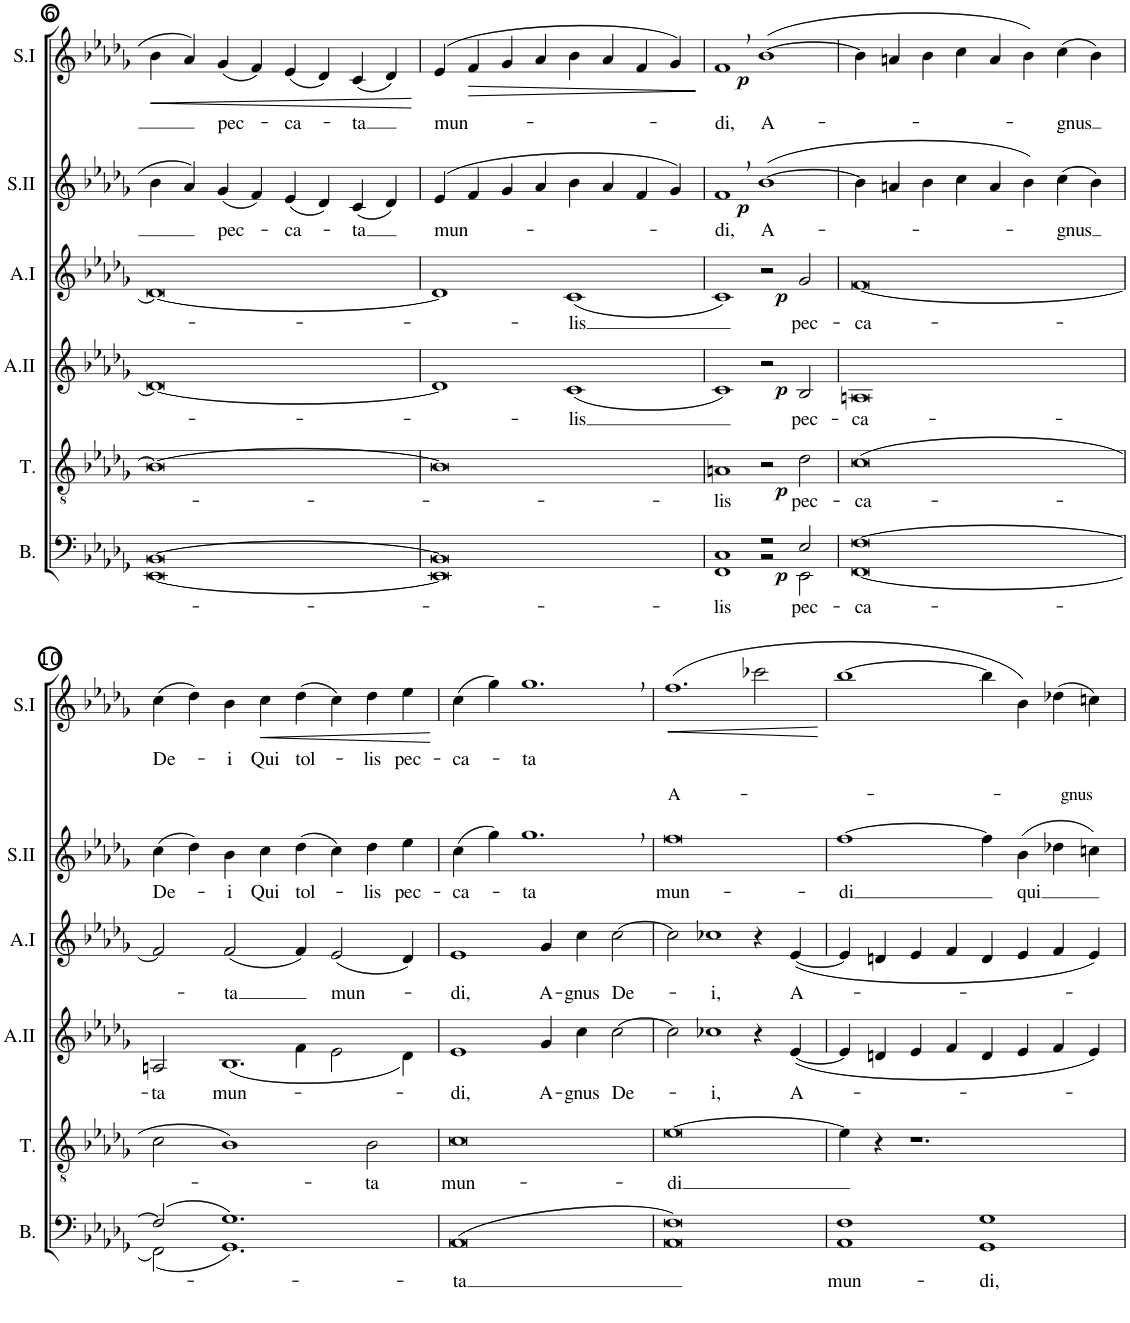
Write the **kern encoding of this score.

**kern	**text	**dynam	**kern	**text	**dynam	**kern	**text	**dynam	**kern	**text	**dynam	**kern	**text	**dynam	**kern	**text	**text	**dynam
*part6	*part6	*part6	*part5	*part5	*part5	*part4	*part4	*part4	*part3	*part3	*part3	*part2	*part2	*part2	*part1	*part1	*part1	*part1
*staff6	*staff6	*staff6	*staff5	*staff5	*staff5	*staff4	*staff4	*staff4	*staff3	*staff3	*staff3	*staff2	*staff2	*staff2	*staff1	*staff1	*staff1	*staff1
*I"Bass	*	*	*I"Tenor	*	*	*I"Alto II	*	*	*I"Alto I	*	*	*I"Soprano II	*	*	*I"Soprano I	*	*	*
*I'B.	*	*	*I'T.	*	*	*I'A.II	*	*	*I'A.I	*	*	*I'S.II	*	*	*I'S.I	*	*	*
!!LO:PB:g=z
*clefF4	*	*	*clefGv2	*	*	*clefG2	*	*	*clefG2	*	*	*clefG2	*	*	*clefG2	*	*	*
*k[b-e-a-d-g-]	*	*	*k[b-e-a-d-g-]	*	*	*k[b-e-a-d-g-]	*	*	*k[b-e-a-d-g-]	*	*	*k[b-e-a-d-g-]	*	*	*k[b-e-a-d-g-]	*	*	*
*M4/2	*	*	*M4/2	*	*	*M4/2	*	*	*M4/2	*	*	*M4/2	*	*	*M4/2	*	*	*
=6	=6	=6	=6	=6	=6	=6	=6	=6	=6	=6	=6	=6	=6	=6	=6	=6	=6	=6
*^	*	*	*	*	*	*	*	*	*	*	*	*	*	*	*	*	*	*
!	!	!	!	!	!	!	!	!	!	!	!	!	!	!	!	!	!	!	!LO:HP:b
[0BB-	[0EE-	.	.	0B-_	.	.	0d-_	.	.	0d-_	.	.	4b-\	.	.	4b-\	.	.	<
.	.	.	.	.	.	.	.	.	.	.	.	.	4a-/	.	.	4a-/	.	.	.
!	!	!	!	!	!	!	!	!	!	!	!	!	!	!LO:LY:b	!	!	!LO:LY:b	!	!
.	.	.	.	.	.	.	.	.	.	.	.	.	(4g-/	pec-	.	(4g-/	pec-	.	.
.	.	.	.	.	.	.	.	.	.	.	.	.	4f/)	.	.	4f/)	.	.	.
!	!	!	!	!	!	!	!	!	!	!	!	!	!	!LO:LY:b	!	!	!LO:LY:b	!	!
.	.	.	.	.	.	.	.	.	.	.	.	.	(4e-/	-ca-	.	(4e-/	-ca-	.	.
.	.	.	.	.	.	.	.	.	.	.	.	.	4d-/)	.	.	4d-/)	.	.	.
!	!	!	!	!	!	!	!	!	!	!	!	!	!	!LO:LY:b	!	!	!LO:LY:b	!	!
.	.	.	.	.	.	.	.	.	.	.	.	.	(4c/	-ta	.	(4c/	-ta	.	.
.	.	.	.	.	.	.	.	.	.	.	.	.	4d-/)	.	.	4d-/)	.	.	.
*v	*v	*	*	*	*	*	*	*	*	*	*	*	*	*	*	*	*	*	*
.	.	.	.	.	.	.	.	.	.	.	.	.	.	.	.	.	.	[
=7	=7	=7	=7	=7	=7	=7	=7	=7	=7	=7	=7	=7	=7	=7	=7	=7	=7	=7
*^	*	*	*	*	*	*	*	*	*	*	*	*	*	*	*	*	*	*
!	!	!	!	!	!	!	!	!	!	!	!	!	!	!LO:LY:b	!	!	!LO:LY:b	!	!
0BB-]	0EE-]	.	.	0B-]	.	.	1d-]	.	.	1d-]	.	.	(4e-/	mun-	.	(4e-/	mun-	.	.
!	!	!	!	!	!	!	!	!	!	!	!	!	!	!	!	!	!	!	!LO:HP:b
.	.	.	.	.	.	.	.	.	.	.	.	.	4f/	.	.	4f/	.	.	>
.	.	.	.	.	.	.	.	.	.	.	.	.	4g-/	.	.	4g-/	.	.	.
.	.	.	.	.	.	.	.	.	.	.	.	.	4a-/	.	.	4a-/	.	.	.
!	!	!	!	!	!	!	!	!LO:LY:b	!	!	!LO:LY:b	!	!	!	!	!	!	!	!
.	.	.	.	.	.	.	(1c	-lis	.	(1c	-lis	.	4b-\	.	.	4b-\	.	.	.
.	.	.	.	.	.	.	.	.	.	.	.	.	4a-/	.	.	4a-/	.	.	.
.	.	.	.	.	.	.	.	.	.	.	.	.	4f/	.	.	4f/	.	.	.
.	.	.	.	.	.	.	.	.	.	.	.	.	4g-/)	.	.	4g-/)	.	.	.
*v	*v	*	*	*	*	*	*	*	*	*	*	*	*	*	*	*	*	*	*
.	.	.	.	.	.	.	.	.	.	.	.	.	.	.	.	.	.	]
=8	=8	=8	=8	=8	=8	=8	=8	=8	=8	=8	=8	=8	=8	=8	=8	=8	=8	=8
!	!LO:LY:b	!	!	!LO:LY:b	!	!	!	!	!	!	!	!	!LO:LY:b	!	!	!LO:LY:b	!	!
*^	*	*	*	*	*	*	*	*	*	*	*	*	*	*	*	*	*	*
1C	1FF	-lis	.	1An	-lis	.	1c)	.	.	1c)	.	.	1f,	-di,	.	1f,	-di,	.	.
!	!	!	!	!	!	!	!	!	!	!	!	!	!	!LO:LY:b	!LO:DY:b	!	!LO:LY:b	!	!LO:DY:b
2r	2r	.	.	2r	.	.	2r	.	.	2r	.	.	([1b-	A-	p	([1b-	A-	.	p
!	!	!LO:LY:b	!LO:DY:b	!	!LO:LY:b	!LO:DY:b	!	!LO:LY:b	!LO:DY:b	!	!LO:LY:b	!LO:DY:b	!	!	!	!	!	!	!
2E-/	2EE-\	pec-	p	2d-\	pec-	p	2B-/	pec-	p	2g-/	pec-	p	.	.	.	.	.	.	.
=9	=9	=9	=9	=9	=9	=9	=9	=9	=9	=9	=9	=9	=9	=9	=9	=9	=9	=9	=9
!	!	!LO:LY:b	!	!	!LO:LY:b	!	!	!LO:LY:b	!	!	!LO:LY:b	!	!	!	!	!	!	!	!
[0F	[0FF	-ca-	.	(0c	-ca-	.	0An	-ca-	.	[0f	-ca-	.	4b-\]	.	.	4b-\]	.	.	.
.	.	.	.	.	.	.	.	.	.	.	.	.	4an/	.	.	4an/	.	.	.
.	.	.	.	.	.	.	.	.	.	.	.	.	4b-\	.	.	4b-\	.	.	.
.	.	.	.	.	.	.	.	.	.	.	.	.	4cc\	.	.	4cc\	.	.	.
.	.	.	.	.	.	.	.	.	.	.	.	.	4a/	.	.	4a/	.	.	.
.	.	.	.	.	.	.	.	.	.	.	.	.	4b-\)	.	.	4b-\)	.	.	.
!	!	!	!	!	!	!	!	!	!	!	!	!	!	!LO:LY:b	!	!	!LO:LY:b	!	!
.	.	.	.	.	.	.	.	.	.	.	.	.	(4cc\	-gnus	.	(4cc\	-gnus	.	.
.	.	.	.	.	.	.	.	.	.	.	.	.	4b-\)	.	.	4b-\)	.	.	.
!!LO:LB:g=z
=10	=10	=10	=10	=10	=10	=10	=10	=10	=10	=10	=10	=10	=10	=10	=10	=10	=10	=10	=10
!	!	!	!	!	!	!	!	!LO:LY:b	!	!	!	!	!	!LO:LY:b	!	!	!LO:LY:b	!	!
*	*	*	*	*	*	*	*^	*	*	*	*	*	*	*	*	*	*	*	*
(2F/]	(2FF\]	.	.	2c\	.	.	2An/	1ryy	-ta	.	2f/]	.	.	(4cc\	De-	.	(4cc\	De-	.	.
.	.	.	.	.	.	.	.	.	.	.	.	.	.	4dd-\)	.	.	4dd-\)	.	.	.
!	!	!	!	!	!	!	!	!	!LO:LY:b	!	!	!LO:LY:b	!	!	!LO:LY:b	!	!	!LO:LY:b	!	!
1.G-)	1.GG-)	.	.	1B-)	.	.	(1.B-	.	mun-	.	(2f/	-ta	.	4b-\	-i	.	4b-\	-i	.	.
!	!	!	!	!	!	!	!	!	!	!	!	!	!	!	!LO:LY:b	!	!	!LO:LY:b	!	!LO:HP:b
.	.	.	.	.	.	.	.	.	.	.	.	.	.	4cc\	Qui	.	4cc\	Qui	.	<
!	!	!	!	!	!	!	!	!	!	!	!	!	!	!	!LO:LY:b	!	!	!LO:LY:b	!	!
.	.	.	.	.	.	.	.	4f\	.	.	4f/)	.	.	(4dd-\	tol-	.	(4dd-\	tol-	.	.
!	!	!	!	!	!	!	!	!	!	!	!	!LO:LY:b	!	!	!	!	!	!	!	!
.	.	.	.	.	.	.	.	2e-\	.	.	(2e-/	mun-	.	4cc\)	.	.	4cc\)	.	.	.
!	!	!	!	!	!LO:LY:b	!	!	!	!	!	!	!	!	!	!LO:LY:b	!	!	!LO:LY:b	!	!
.	.	.	.	2B-\	-ta	.	.	.	.	.	.	.	.	4dd-\	-lis	.	4dd-\	-lis	.	.
!	!	!	!	!	!	!	!	!	!	!	!	!	!	!	!LO:LY:b	!	!	!LO:LY:b	!	!
.	.	.	.	.	.	.	.	4d-\)	.	.	4d-/)	.	.	4ee-\	pec-	.	4ee-\	pec-	.	.
*v	*v	*	*	*	*	*	*v	*v	*	*	*	*	*	*	*	*	*	*	*	*
.	.	.	.	.	.	.	.	.	.	.	.	.	.	.	.	.	.	[
=11	=11	=11	=11	=11	=11	=11	=11	=11	=11	=11	=11	=11	=11	=11	=11	=11	=11	=11
!	!LO:LY:b	!	!	!LO:LY:b	!	!	!LO:LY:b	!	!	!LO:LY:b	!	!	!LO:LY:b	!	!	!LO:LY:b	!	!
(0AA-	-ta	.	0c	mun-	.	1e-	-di,	.	1e-	-di,	.	(4cc\	-ca-	.	(4cc\	-ca-	.	.
.	.	.	.	.	.	.	.	.	.	.	.	4gg-\)	.	.	4gg-\)	.	.	.
!	!	!	!	!	!	!	!	!	!	!	!	!	!LO:LY:b	!	!	!LO:LY:b	!	!
.	.	.	.	.	.	.	.	.	.	.	.	1.gg-,	-ta	.	1.gg-,	-ta	.	.
!	!	!	!	!	!	!	!LO:LY:b	!	!	!LO:LY:b	!	!	!	!	!	!	!	!
.	.	.	.	.	.	4g-/	A-	.	4g-/	A-	.	.	.	.	.	.	.	.
!	!	!	!	!	!	!	!LO:LY:b	!	!	!LO:LY:b	!	!	!	!	!	!	!	!
.	.	.	.	.	.	4cc\	-gnus	.	4cc\	-gnus	.	.	.	.	.	.	.	.
!	!	!	!	!	!	!	!LO:LY:b	!	!	!LO:LY:b	!	!	!	!	!	!	!	!
.	.	.	.	.	.	[2cc\	De-	.	[2cc\	De-	.	.	.	.	.	.	.	.
=12	=12	=12	=12	=12	=12	=12	=12	=12	=12	=12	=12	=12	=12	=12	=12	=12	=12	=12
*^	*	*	*	*	*	*	*	*	*	*	*	*	*	*	*	*	*	*
!	!	!	!	!	!LO:LY:b	!	!	!	!	!	!	!	!	!LO:LY:b	!	!	!	!LO:LY:b	!LO:HP:b
0F)	0AA-	.	.	[0e-	-di	.	2cc\]	.	.	2cc\]	.	.	0ff	mun-	.	(1.ff	.	A-	<
!	!	!	!	!	!	!	!	!LO:LY:b	!	!	!LO:LY:b	!	!	!	!	!	!	!	!
.	.	.	.	.	.	.	1cc-X	-i,	.	1cc-X	-i,	.	.	.	.	.	.	.	.
.	.	.	.	.	.	.	4r	.	.	4r	.	.	.	.	.	2ccc-X\	.	.	.
!	!	!	!	!	!	!	!	!LO:LY:b	!	!	!LO:LY:b	!	!	!	!	!	!	!	!
.	.	.	.	.	.	.	([4e-/	A-	.	([4e-/	A-	.	.	.	.	.	.	.	.
*v	*v	*	*	*	*	*	*	*	*	*	*	*	*	*	*	*	*	*	*
.	.	.	.	.	.	.	.	.	.	.	.	.	.	.	.	.	.	[
=13	=13	=13	=13	=13	=13	=13	=13	=13	=13	=13	=13	=13	=13	=13	=13	=13	=13	=13
!	!LO:LY:b	!	!	!	!	!	!	!	!	!	!	!	!LO:LY:b	!	!	!	!	!
1AA- 1F	mun-	.	4e-\]	.	.	4e-/]	.	.	4e-/]	.	.	[1ff	-di	.	[1bb-	.	.	.
.	.	.	4r	.	.	4dn/	.	.	4dn/	.	.	.	.	.	.	.	.	.
.	.	.	1.r	.	.	4e-/	.	.	4e-/	.	.	.	.	.	.	.	.	.
.	.	.	.	.	.	4f/	.	.	4f/	.	.	.	.	.	.	.	.	.
!	!LO:LY:b	!	!	!	!	!	!	!	!	!	!	!	!	!	!	!	!	!
1GG- 1G-	-di,	.	.	.	.	4d/	.	.	4d/	.	.	4ff\]	.	.	4bb-\]	.	.	.
!	!	!	!	!	!	!	!	!	!	!	!	!	!LO:LY:b	!	!	!	!	!
.	.	.	.	.	.	4e-/	.	.	4e-/	.	.	(4b-\	-qui	.	4b-\)	.	.	.
!	!	!	!	!	!	!	!	!	!	!	!	!	!	!	!	!	!LO:LY:b	!
.	.	.	.	.	.	4f/	.	.	4f/	.	.	4dd-X\	.	.	(4dd-X\	.	-gnus	.
.	.	.	.	.	.	4e-/)	.	.	4e-/)	.	.	4ccn\)	.	.	4ccn\)	.	.	.
=	=	=	=	=	=	=	=	=	=	=	=	=	=	=	=	=	=	=
*-	*-	*-	*-	*-	*-	*-	*-	*-	*-	*-	*-	*-	*-	*-	*-	*-	*-	*-
